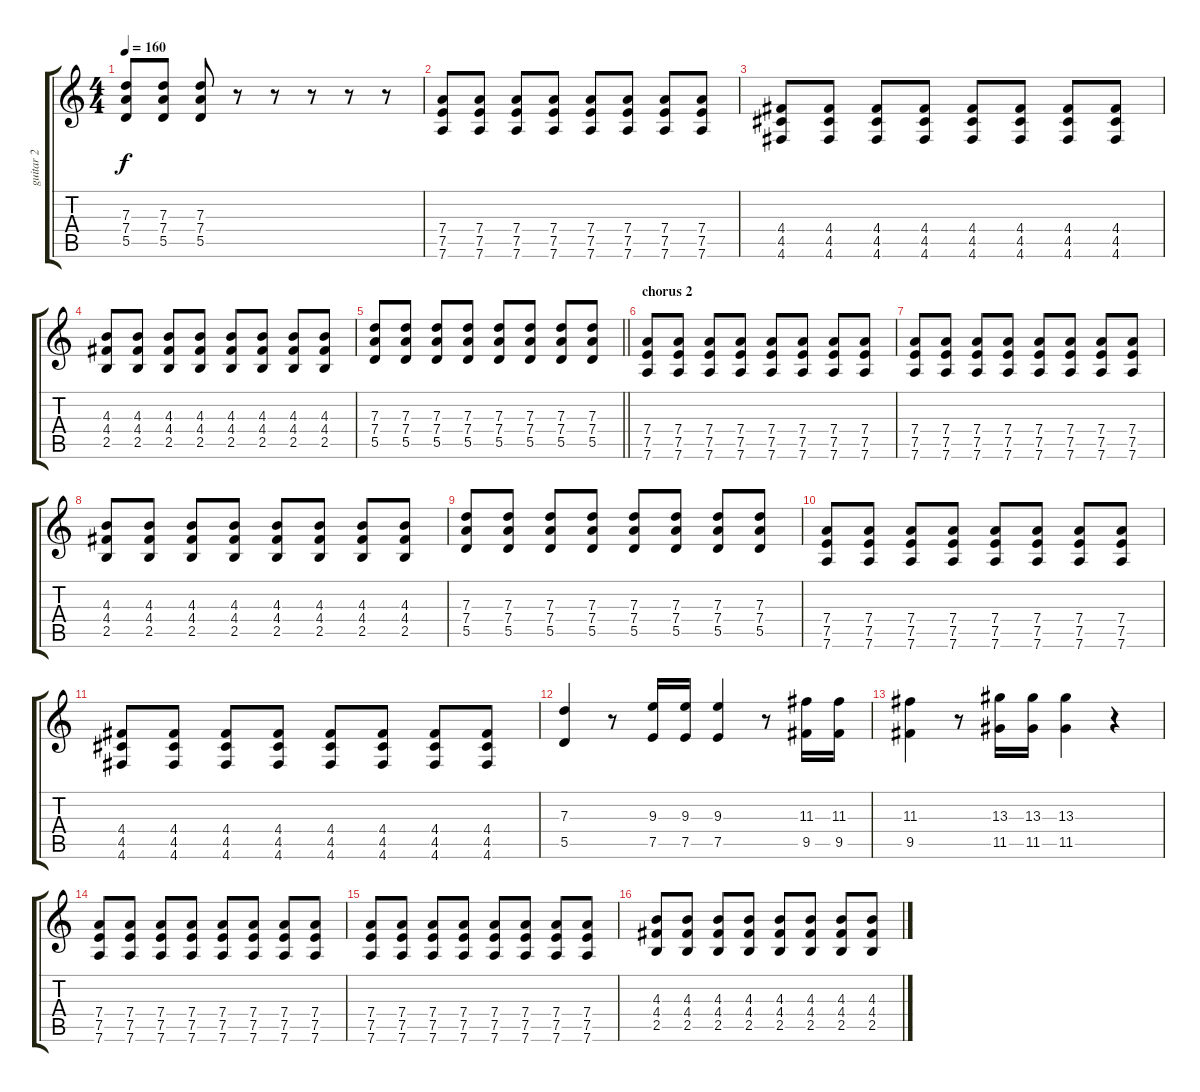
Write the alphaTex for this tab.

\track ("guitar 2" "guitar 2") {instrument distortionguitar}
\staff {score tabs}
\tuning (E4 B3 G3 D3 A2 D2) {hide}
\ts (4 4)
\tempo 160
\clef g2
\ks c
(7.3 7.4 5.5).8{dy f} (7.3 7.4 5.5).8 (7.3 7.4 5.5).8 r.8 r.8 r.8 r.8 r.8 |
(7.4 7.5 7.6).8 (7.4 7.5 7.6).8 (7.4 7.5 7.6).8 (7.4 7.5 7.6).8 (7.4 7.5 7.6).8 (7.4 7.5 7.6).8 (7.4 7.5 7.6).8 (7.4 7.5 7.6).8 |
(4.4 4.5 4.6).8 (4.4 4.5 4.6).8 (4.4 4.5 4.6).8 (4.4 4.5 4.6).8 (4.4 4.5 4.6).8 (4.4 4.5 4.6).8 (4.4 4.5 4.6).8 (4.4 4.5 4.6).8 |
(4.3 4.4 2.5).8 (4.3 4.4 2.5).8 (4.3 4.4 2.5).8 (4.3 4.4 2.5).8 (4.3 4.4 2.5).8 (4.3 4.4 2.5).8 (4.3 4.4 2.5).8 (4.3 4.4 2.5).8 |
\barLineRight lightlight
(7.3 7.4 5.5).8 (7.3 7.4 5.5).8 (7.3 7.4 5.5).8 (7.3 7.4 5.5).8 (7.3 7.4 5.5).8 (7.3 7.4 5.5).8 (7.3 7.4 5.5).8 (7.3 7.4 5.5).8 |
\section ("" "chorus 2")
(7.4 7.5 7.6).8 (7.4 7.5 7.6).8 (7.4 7.5 7.6).8 (7.4 7.5 7.6).8 (7.4 7.5 7.6).8 (7.4 7.5 7.6).8 (7.4 7.5 7.6).8 (7.4 7.5 7.6).8 |
(7.4 7.5 7.6).8 (7.4 7.5 7.6).8 (7.4 7.5 7.6).8 (7.4 7.5 7.6).8 (7.4 7.5 7.6).8 (7.4 7.5 7.6).8 (7.4 7.5 7.6).8 (7.4 7.5 7.6).8 |
(4.3 4.4 2.5).8 (4.3 4.4 2.5).8 (4.3 4.4 2.5).8 (4.3 4.4 2.5).8 (4.3 4.4 2.5).8 (4.3 4.4 2.5).8 (4.3 4.4 2.5).8 (4.3 4.4 2.5).8 |
(7.3 7.4 5.5).8 (7.3 7.4 5.5).8 (7.3 7.4 5.5).8 (7.3 7.4 5.5).8 (7.3 7.4 5.5).8 (7.3 7.4 5.5).8 (7.3 7.4 5.5).8 (7.3 7.4 5.5).8 |
(7.4 7.5 7.6).8 (7.4 7.5 7.6).8 (7.4 7.5 7.6).8 (7.4 7.5 7.6).8 (7.4 7.5 7.6).8 (7.4 7.5 7.6).8 (7.4 7.5 7.6).8 (7.4 7.5 7.6).8 |
(4.4 4.5 4.6).8 (4.4 4.5 4.6).8 (4.4 4.5 4.6).8 (4.4 4.5 4.6).8 (4.4 4.5 4.6).8 (4.4 4.5 4.6).8 (4.4 4.5 4.6).8 (4.4 4.5 4.6).8 |
(7.3 5.5).4 r.8 (9.3 7.5).16 (9.3 7.5).16 (9.3 7.5).4 r.8 (11.3 9.5).16 (11.3 9.5).16 |
(11.3 9.5).4 r.8 (13.3 11.5).16 (13.3 11.5).16 (13.3 11.5).4 r.4 |
(7.4 7.5 7.6).8 (7.4 7.5 7.6).8 (7.4 7.5 7.6).8 (7.4 7.5 7.6).8 (7.4 7.5 7.6).8 (7.4 7.5 7.6).8 (7.4 7.5 7.6).8 (7.4 7.5 7.6).8 |
(7.4 7.5 7.6).8 (7.4 7.5 7.6).8 (7.4 7.5 7.6).8 (7.4 7.5 7.6).8 (7.4 7.5 7.6).8 (7.4 7.5 7.6).8 (7.4 7.5 7.6).8 (7.4 7.5 7.6).8 |
(4.3 4.4 2.5).8 (4.3 4.4 2.5).8 (4.3 4.4 2.5).8 (4.3 4.4 2.5).8 (4.3 4.4 2.5).8 (4.3 4.4 2.5).8 (4.3 4.4 2.5).8 (4.3 4.4 2.5).8
